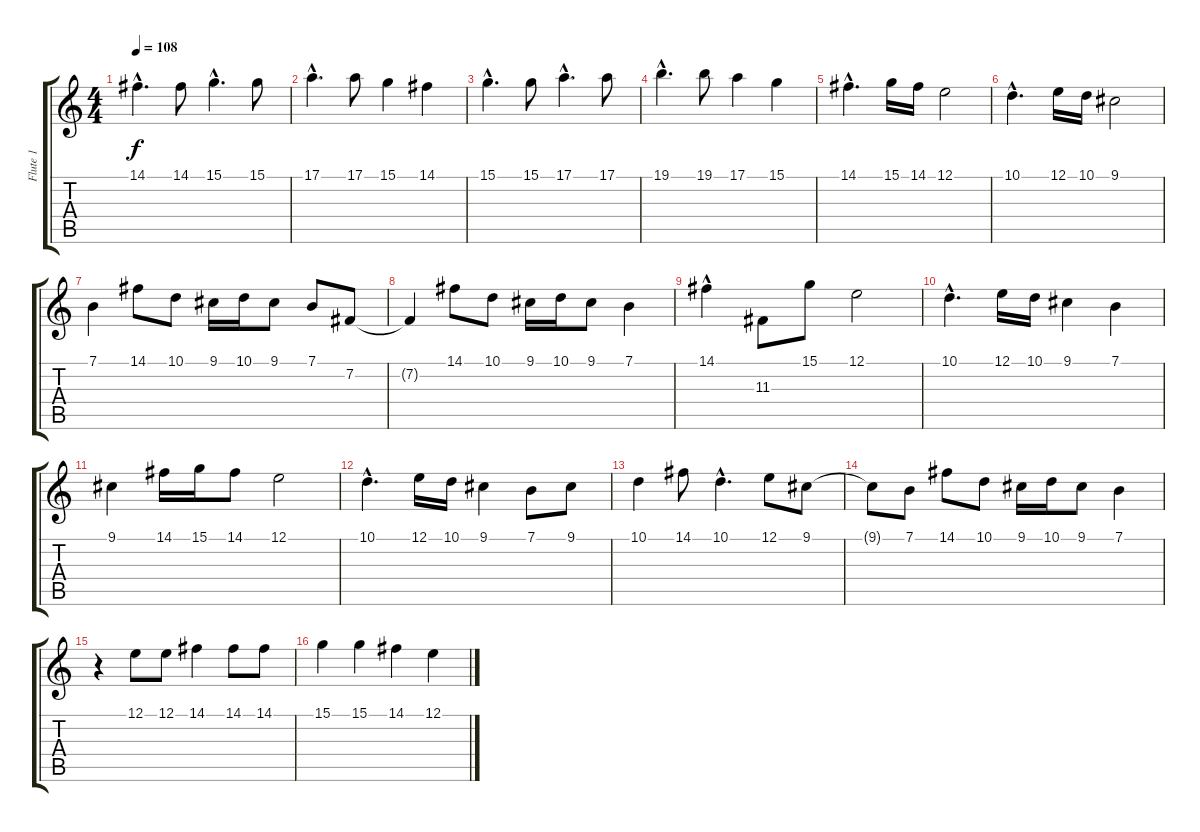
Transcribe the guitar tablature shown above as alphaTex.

\track ("Flute 1" "Flute 1") {instrument flute}
\staff {score tabs}
\tuning (E4 B3 G3 D3 A2 E2) {hide}
\ts (4 4)
\tempo 108
\clef g2
\ks c
14.1{hac}.4{d dy f} 14.1.8 15.1{hac}.4{d} 15.1.8 |
17.1{hac}.4{d} 17.1.8 15.1.4 14.1.4 |
15.1{hac}.4{d} 15.1.8 17.1{hac}.4{d} 17.1.8 |
19.1{hac}.4{d} 19.1.8 17.1.4 15.1.4 |
14.1{hac}.4{d} 15.1.16 14.1.16 12.1.2 |
10.1{hac}.4{d} 12.1.16 10.1.16 9.1.2 |
7.1.4 14.1.8 10.1.8 9.1.16 10.1.16 9.1.8 7.1.8 7.2.8 |
7.2{t}.4 14.1.8 10.1.8 9.1.16 10.1.16 9.1.8 7.1.4 |
14.1{hac}.4 11.3.8 15.1.8 12.1.2 |
10.1{hac}.4{d} 12.1.16 10.1.16 9.1.4 7.1.4 |
9.1.4 14.1.16 15.1.16 14.1.8 12.1.2 |
10.1{hac}.4{d} 12.1.16 10.1.16 9.1.4 7.1.8 9.1.8 |
10.1.4 14.1.8 10.1{hac}.4{d} 12.1.8 9.1.8 |
9.1{t}.8 7.1.8 14.1.8 10.1.8 9.1.16 10.1.16 9.1.8 7.1.4 |
r.4 12.1.8 12.1.8 14.1.4 14.1.8 14.1.8 |
15.1.4 15.1.4 14.1.4 12.1.4
